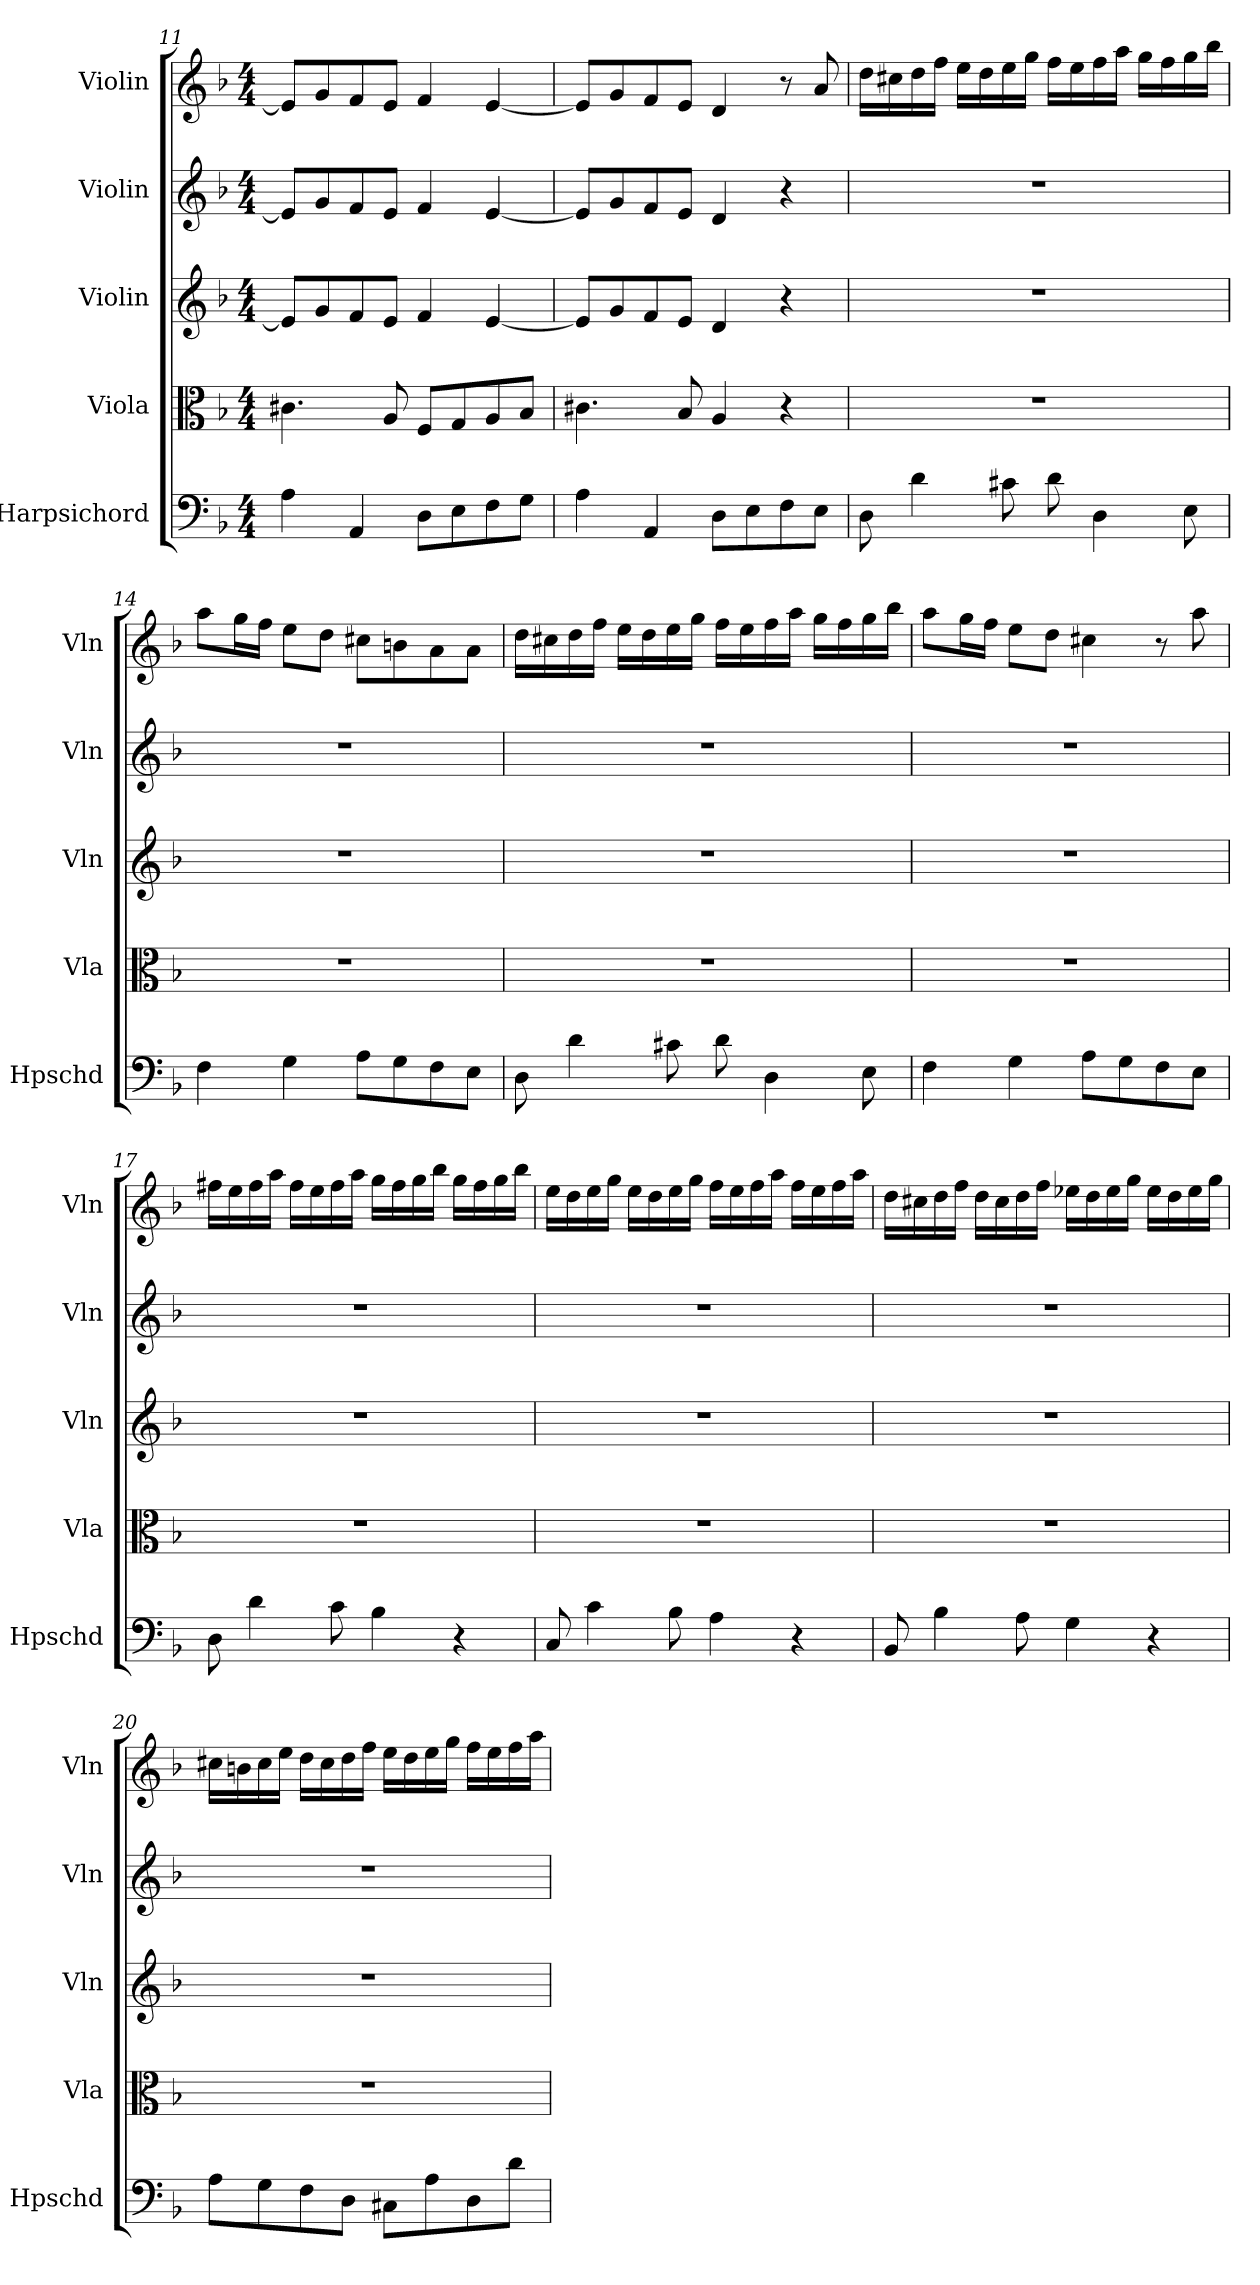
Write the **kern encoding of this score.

**kern	**kern	**kern	**kern	**kern
*part5	*part4	*part3	*part2	*part1
*staff5	*staff4	*staff3	*staff2	*staff1
*I"Harpsichord	*I"Viola	*I"Violin	*I"Violin	*I"Violin
*I'Hpschd	*I'Vla	*I'Vln	*I'Vln	*I'Vln
*clefF4	*clefC3	*clefG2	*clefG2	*clefG2
*k[b-]	*k[b-]	*k[b-]	*k[b-]	*k[b-]
*d:	*d:	*d:	*d:	*d:
*M4/4	*M4/4	*M4/4	*M4/4	*M4/4
=11	=11	=11	=11	=11
4A\	4.c#X\	8e/L]	8e/L]	8e/L]
.	.	8g/	8g/	8g/
4AA/	.	8f/	8f/	8f/
.	8A/	8e/J	8e/J	8e/J
8D\L	8F/L	4f/	4f/	4f/
8E\	8G/	.	.	.
8F\	8A/	[4e/	[4e/	[4e/
8G\J	8B-/J	.	.	.
=12	=12	=12	=12	=12
4A\	4.c#X\	8e/L]	8e/L]	8e/L]
.	.	8g/	8g/	8g/
4AA/	.	8f/	8f/	8f/
.	8B-/	8e/J	8e/J	8e/J
8D\L	4A/	4d/	4d/	4d/
8E\	.	.	.	.
8F\	4r	4r	4r	8r
8E\J	.	.	.	8a/
=13	=13	=13	=13	=13
8D\	1r	1r	1r	16dd\LL
.	.	.	.	16cc#X\
4d\	.	.	.	16dd\
.	.	.	.	16ff\JJ
.	.	.	.	16ee\LL
.	.	.	.	16dd\
8c#X\	.	.	.	16ee\
.	.	.	.	16gg\JJ
8d\	.	.	.	16ff\LL
.	.	.	.	16ee\
4D\	.	.	.	16ff\
.	.	.	.	16aa\JJ
.	.	.	.	16gg\LL
.	.	.	.	16ff\
8E\	.	.	.	16gg\
.	.	.	.	16bb-\JJ
=14	=14	=14	=14	=14
4F\	1r	1r	1r	8aa\L
.	.	.	.	16gg\L
.	.	.	.	16ff\JJ
4G\	.	.	.	8ee\L
.	.	.	.	8dd\J
8A\L	.	.	.	8cc#X\L
8G\	.	.	.	8bn\
8F\	.	.	.	8a\
8E\J	.	.	.	8a\J
=15	=15	=15	=15	=15
8D\	1r	1r	1r	16dd\LL
.	.	.	.	16cc#X\
4d\	.	.	.	16dd\
.	.	.	.	16ff\JJ
.	.	.	.	16ee\LL
.	.	.	.	16dd\
8c#X\	.	.	.	16ee\
.	.	.	.	16gg\JJ
8d\	.	.	.	16ff\LL
.	.	.	.	16ee\
4D\	.	.	.	16ff\
.	.	.	.	16aa\JJ
.	.	.	.	16gg\LL
.	.	.	.	16ff\
8E\	.	.	.	16gg\
.	.	.	.	16bb-\JJ
=16	=16	=16	=16	=16
4F\	1r	1r	1r	8aa\L
.	.	.	.	16gg\L
.	.	.	.	16ff\JJ
4G\	.	.	.	8ee\L
.	.	.	.	8dd\J
8A\L	.	.	.	4cc#X\
8G\	.	.	.	.
8F\	.	.	.	8r
8E\J	.	.	.	8aa\
=17	=17	=17	=17	=17
8D\	1r	1r	1r	16ff#X\LL
.	.	.	.	16ee\
4d\	.	.	.	16ff#\
.	.	.	.	16aa\JJ
.	.	.	.	16ff#\LL
.	.	.	.	16ee\
8c\	.	.	.	16ff#\
.	.	.	.	16aa\JJ
4B-\	.	.	.	16gg\LL
.	.	.	.	16ff#\
.	.	.	.	16gg\
.	.	.	.	16bb-\JJ
4r	.	.	.	16gg\LL
.	.	.	.	16ff#\
.	.	.	.	16gg\
.	.	.	.	16bb-\JJ
=18	=18	=18	=18	=18
8C/	1r	1r	1r	16ee\LL
.	.	.	.	16dd\
4c\	.	.	.	16ee\
.	.	.	.	16gg\JJ
.	.	.	.	16ee\LL
.	.	.	.	16dd\
8B-\	.	.	.	16ee\
.	.	.	.	16gg\JJ
4A\	.	.	.	16ff\LL
.	.	.	.	16ee\
.	.	.	.	16ff\
.	.	.	.	16aa\JJ
4r	.	.	.	16ff\LL
.	.	.	.	16ee\
.	.	.	.	16ff\
.	.	.	.	16aa\JJ
=19	=19	=19	=19	=19
8BB-/	1r	1r	1r	16dd\LL
.	.	.	.	16cc#X\
4B-\	.	.	.	16dd\
.	.	.	.	16ff\JJ
.	.	.	.	16dd\LL
.	.	.	.	16cc#\
8A\	.	.	.	16dd\
.	.	.	.	16ff\JJ
4G\	.	.	.	16ee-X\LL
.	.	.	.	16dd\
.	.	.	.	16ee-\
.	.	.	.	16gg\JJ
4r	.	.	.	16ee-\LL
.	.	.	.	16dd\
.	.	.	.	16ee-\
.	.	.	.	16gg\JJ
=20	=20	=20	=20	=20
8A\L	1r	1r	1r	16cc#X\LL
.	.	.	.	16bn\
8G\	.	.	.	16cc#\
.	.	.	.	16ee\JJ
8F\	.	.	.	16dd\LL
.	.	.	.	16cc#\
8D\J	.	.	.	16dd\
.	.	.	.	16ff\JJ
8C#X\L	.	.	.	16ee\LL
.	.	.	.	16dd\
8A\	.	.	.	16ee\
.	.	.	.	16gg\JJ
8D\	.	.	.	16ff\LL
.	.	.	.	16ee\
8d\J	.	.	.	16ff\
.	.	.	.	16aa\JJ
=	=	=	=	=
*-	*-	*-	*-	*-
